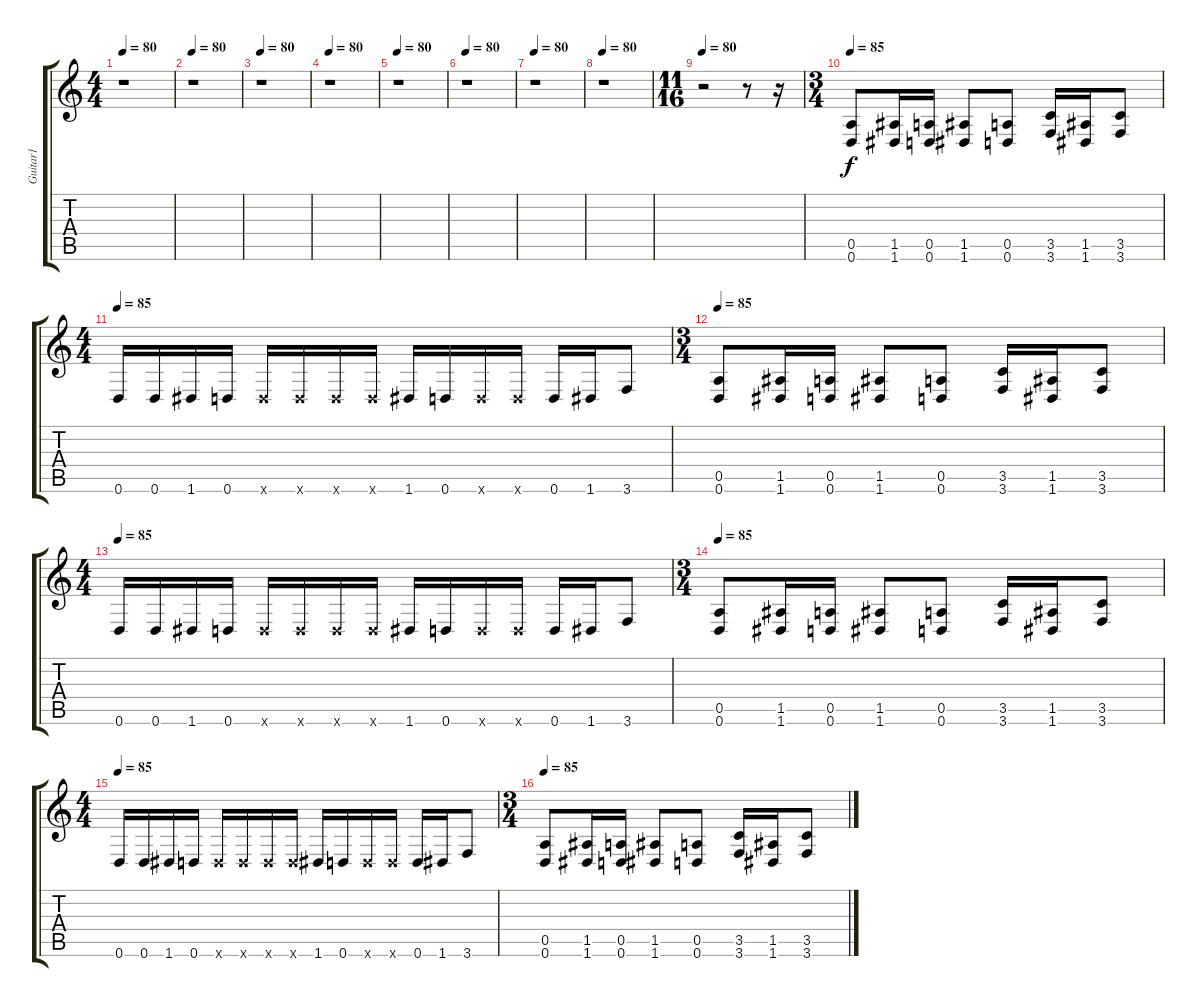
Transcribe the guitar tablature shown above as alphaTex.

\track ("Guitar1" "Guitar1") {instrument distortionguitar}
\staff {score tabs}
\tuning (E4 B3 G3 D3 A2 D2) {hide}
\ts (4 4)
\tempo 80
\clef g2
\ks c
r.1{dy f} |
\tempo 80
r.1 |
\tempo 80
r.1 |
\tempo 80
r.1 |
\tempo 80
r.1 |
\tempo 80
r.1 |
\tempo 80
r.1 |
\tempo 80
r.1 |
\ts (11 16)
\tempo 80
r.2 r.8 r.16 |
\ts (3 4)
\tempo 85
(0.5 0.6).8 (1.5 1.6).16 (0.5 0.6).16 (1.5 1.6).8 (0.5 0.6).8 (3.5 3.6).16 (1.5 1.6).16 (3.5 3.6).8 |
\ts (4 4)
\tempo 85
0.6.16 0.6.16 1.6.16 0.6.16 0.6{x}.16 0.6{x}.16 0.6{x}.16 0.6{x}.16 1.6.16 0.6.16 0.6{x}.16 0.6{x}.16 0.6.16 1.6.16 3.6.8 |
\ts (3 4)
\tempo 85
(0.5 0.6).8 (1.5 1.6).16 (0.5 0.6).16 (1.5 1.6).8 (0.5 0.6).8 (3.5 3.6).16 (1.5 1.6).16 (3.5 3.6).8 |
\ts (4 4)
\tempo 85
0.6.16 0.6.16 1.6.16 0.6.16 0.6{x}.16 0.6{x}.16 0.6{x}.16 0.6{x}.16 1.6.16 0.6.16 0.6{x}.16 0.6{x}.16 0.6.16 1.6.16 3.6.8 |
\ts (3 4)
\tempo 85
(0.5 0.6).8 (1.5 1.6).16 (0.5 0.6).16 (1.5 1.6).8 (0.5 0.6).8 (3.5 3.6).16 (1.5 1.6).16 (3.5 3.6).8 |
\ts (4 4)
\tempo 85
0.6.16 0.6.16 1.6.16 0.6.16 0.6{x}.16 0.6{x}.16 0.6{x}.16 0.6{x}.16 1.6.16 0.6.16 0.6{x}.16 0.6{x}.16 0.6.16 1.6.16 3.6.8 |
\ts (3 4)
\tempo 85
(0.5 0.6).8 (1.5 1.6).16 (0.5 0.6).16 (1.5 1.6).8 (0.5 0.6).8 (3.5 3.6).16 (1.5 1.6).16 (3.5 3.6).8
